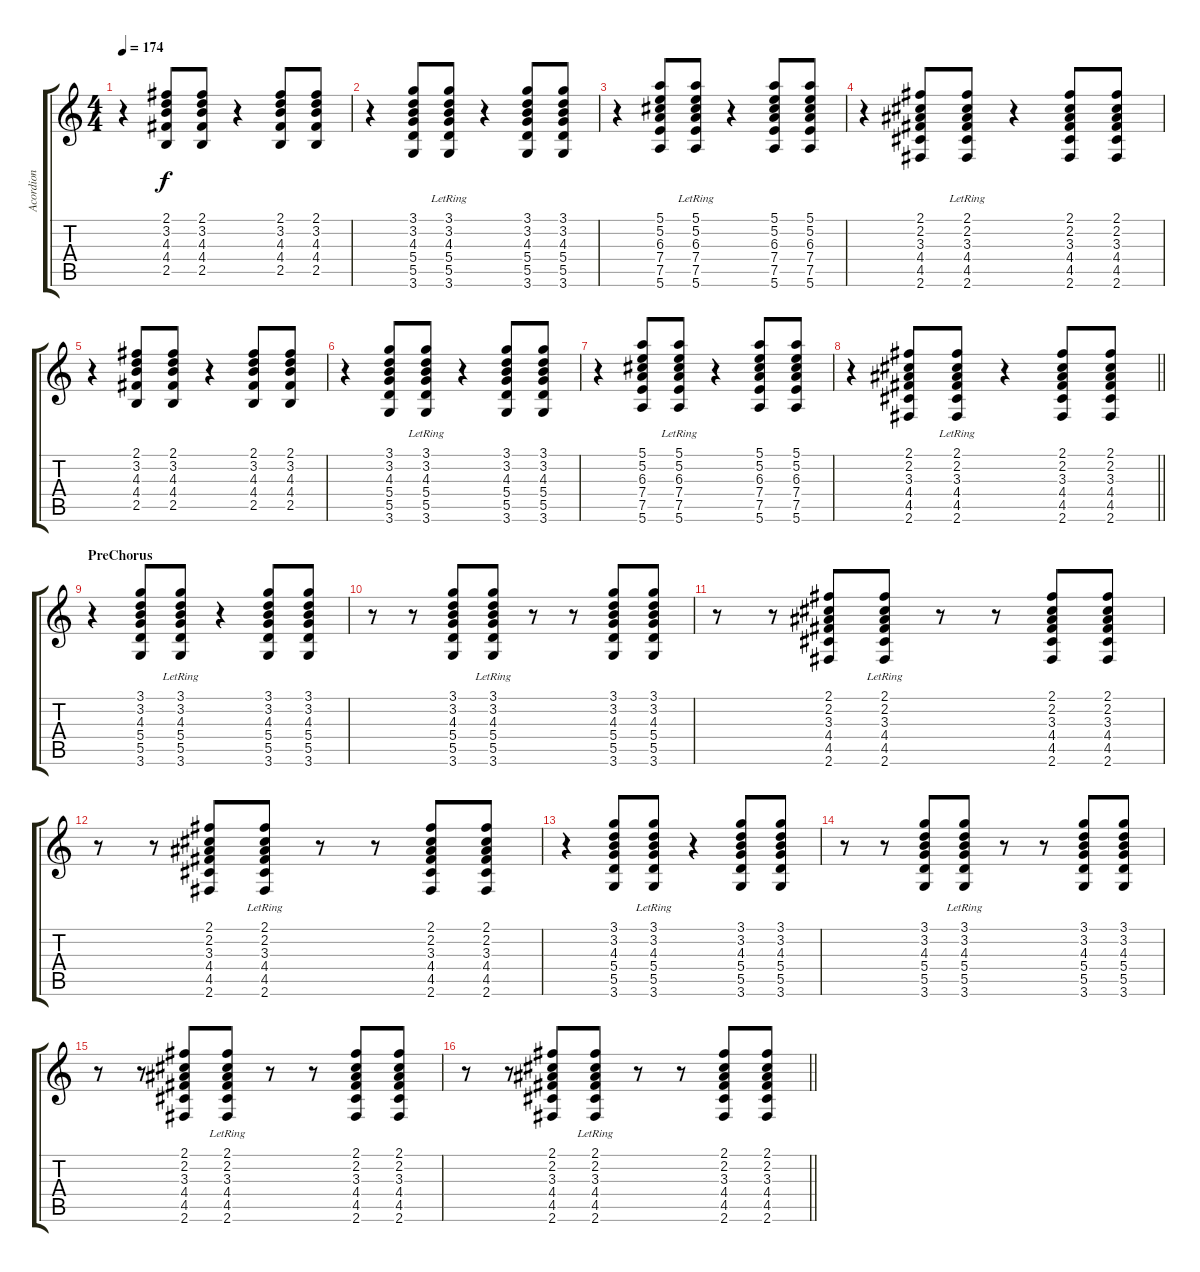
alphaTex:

\track ("Acordion" "Acordion") {instrument electricguitarclean}
\staff {score tabs}
\tuning (E4 B3 G3 D3 A2 E2) {hide}
\ts (4 4)
\tempo 174
\clef g2
\ks c
r.4{dy f} (2.1 3.2 4.3 4.4 2.5).8 (2.1 3.2 4.3 4.4 2.5).8 r.4 (2.1 3.2 4.3 4.4 2.5).8 (2.1 3.2 4.3 4.4 2.5).8 |
r.4 (3.1 3.2 4.3 5.4 5.5 3.6).8 (3.1{lr} 3.2{lr} 4.3{lr} 5.4{lr} 5.5{lr} 3.6).8 r.4 (3.1 3.2 4.3 5.4 5.5 3.6).8 (3.1 3.2 4.3 5.4 5.5 3.6).8 |
r.4 (5.1 5.2 6.3 7.4 7.5 5.6).8 (5.1{lr} 5.2{lr} 6.3{lr} 7.4{lr} 7.5{lr} 5.6{lr}).8 r.4 (5.1 5.2 6.3 7.4 7.5 5.6).8 (5.1 5.2 6.3 7.4 7.5 5.6).8 |
r.4 (2.1 2.2 3.3 4.4 4.5 2.6).8 (2.1{lr} 2.2{lr} 3.3{lr} 4.4{lr} 4.5{lr} 2.6{lr}).8 r.4 (2.1 2.2 3.3 4.4 4.5 2.6).8 (2.1 2.2 3.3 4.4 4.5 2.6).8 |
r.4 (2.1 3.2 4.3 4.4 2.5).8 (2.1 3.2 4.3 4.4 2.5).8 r.4 (2.1 3.2 4.3 4.4 2.5).8 (2.1 3.2 4.3 4.4 2.5).8 |
r.4 (3.1 3.2 4.3 5.4 5.5 3.6).8 (3.1{lr} 3.2{lr} 4.3{lr} 5.4{lr} 5.5{lr} 3.6).8 r.4 (3.1 3.2 4.3 5.4 5.5 3.6).8 (3.1 3.2 4.3 5.4 5.5 3.6).8 |
r.4 (5.1 5.2 6.3 7.4 7.5 5.6).8 (5.1{lr} 5.2{lr} 6.3{lr} 7.4{lr} 7.5{lr} 5.6{lr}).8 r.4 (5.1 5.2 6.3 7.4 7.5 5.6).8 (5.1 5.2 6.3 7.4 7.5 5.6).8 |
\barLineRight lightlight
r.4 (2.1 2.2 3.3 4.4 4.5 2.6).8 (2.1{lr} 2.2{lr} 3.3{lr} 4.4{lr} 4.5{lr} 2.6{lr}).8 r.4 (2.1 2.2 3.3 4.4 4.5 2.6).8 (2.1 2.2 3.3 4.4 4.5 2.6).8 |
\section ("" "PreChorus")
r.4 (3.1 3.2 4.3 5.4 5.5 3.6).8 (3.1{lr} 3.2{lr} 4.3{lr} 5.4{lr} 5.5{lr} 3.6).8 r.4 (3.1 3.2 4.3 5.4 5.5 3.6).8 (3.1 3.2 4.3 5.4 5.5 3.6).8 |
r.8 r.8 (3.1 3.2 4.3 5.4 5.5 3.6).8 (3.1{lr} 3.2{lr} 4.3{lr} 5.4{lr} 5.5{lr} 3.6).8 r.8 r.8 (3.1 3.2 4.3 5.4 5.5 3.6).8 (3.1 3.2 4.3 5.4 5.5 3.6).8 |
r.8 r.8 (2.1 2.2 3.3 4.4 4.5 2.6).8 (2.1{lr} 2.2{lr} 3.3{lr} 4.4{lr} 4.5{lr} 2.6{lr}).8 r.8 r.8 (2.1 2.2 3.3 4.4 4.5 2.6).8 (2.1 2.2 3.3 4.4 4.5 2.6).8 |
r.8 r.8 (2.1 2.2 3.3 4.4 4.5 2.6).8 (2.1{lr} 2.2{lr} 3.3{lr} 4.4{lr} 4.5{lr} 2.6{lr}).8 r.8 r.8 (2.1 2.2 3.3 4.4 4.5 2.6).8 (2.1 2.2 3.3 4.4 4.5 2.6).8 |
r.4 (3.1 3.2 4.3 5.4 5.5 3.6).8 (3.1{lr} 3.2{lr} 4.3{lr} 5.4{lr} 5.5{lr} 3.6).8 r.4 (3.1 3.2 4.3 5.4 5.5 3.6).8 (3.1 3.2 4.3 5.4 5.5 3.6).8 |
r.8 r.8 (3.1 3.2 4.3 5.4 5.5 3.6).8 (3.1{lr} 3.2{lr} 4.3{lr} 5.4{lr} 5.5{lr} 3.6).8 r.8 r.8 (3.1 3.2 4.3 5.4 5.5 3.6).8 (3.1 3.2 4.3 5.4 5.5 3.6).8 |
r.8 r.8 (2.1 2.2 3.3 4.4 4.5 2.6).8 (2.1{lr} 2.2{lr} 3.3{lr} 4.4{lr} 4.5{lr} 2.6{lr}).8 r.8 r.8 (2.1 2.2 3.3 4.4 4.5 2.6).8 (2.1 2.2 3.3 4.4 4.5 2.6).8 |
\barLineRight lightlight
r.8 r.8 (2.1 2.2 3.3 4.4 4.5 2.6).8 (2.1{lr} 2.2{lr} 3.3{lr} 4.4{lr} 4.5{lr} 2.6{lr}).8 r.8 r.8 (2.1 2.2 3.3 4.4 4.5 2.6).8 (2.1 2.2 3.3 4.4 4.5 2.6).8
